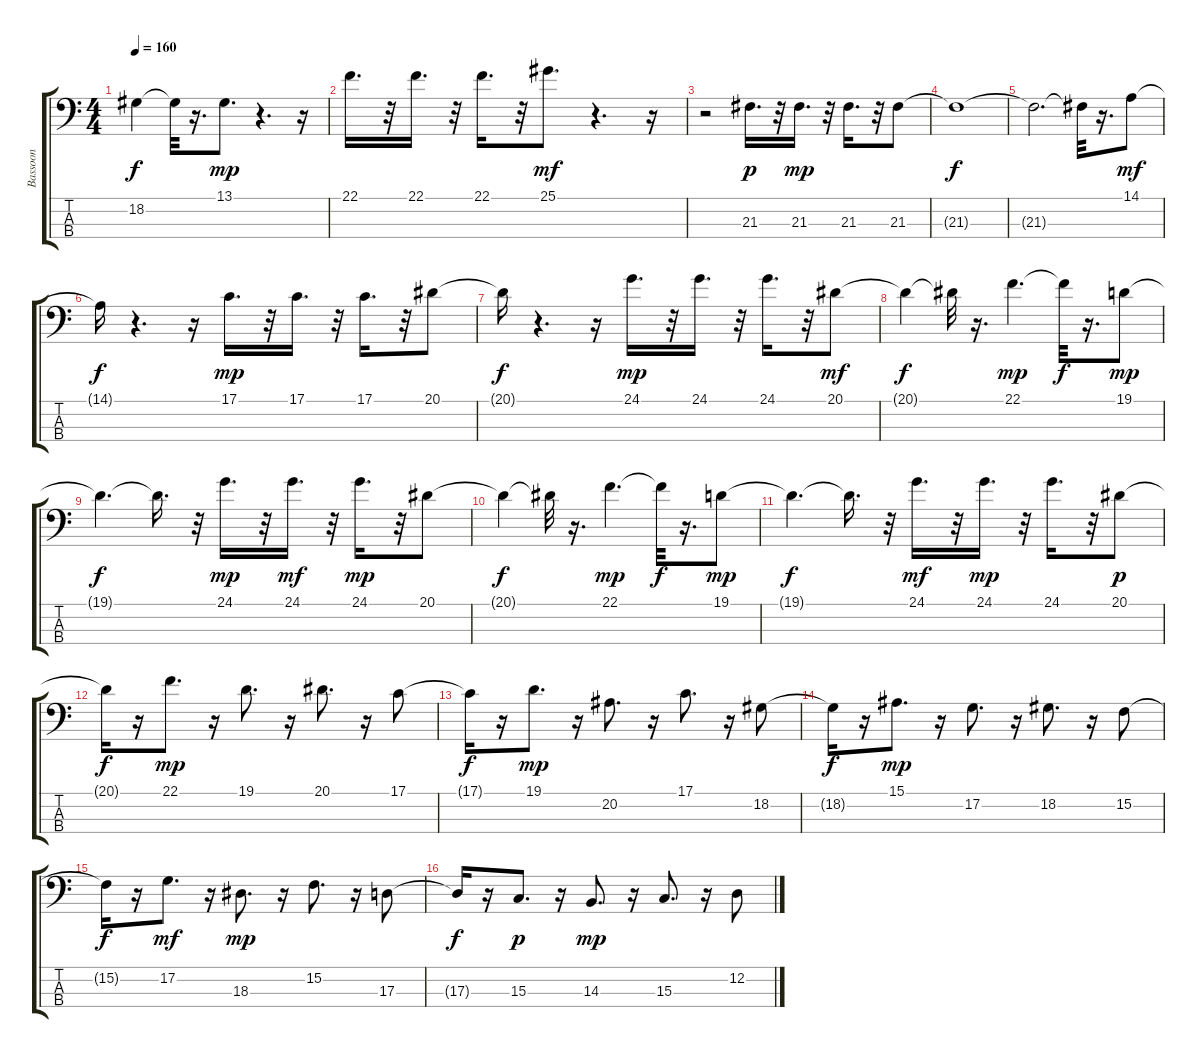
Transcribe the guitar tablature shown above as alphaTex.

\track ("Bassoon" "Bassoon") {instrument bassoon}
\staff {score tabs}
\tuning (G2 D2 A1 E1) {hide}
\ts (4 4)
\tempo 160
\clef f4
\ks c
18.2{t}.4{dy f} 18.2{t}.32 r.16{d} 13.1.8{d dy mp} r.4{d} r.16 |
22.1.16{d} r.32 22.1.16{d} r.32 22.1.16{d} r.32 25.1.8{d dy mf} r.4{d} r.16 |
r.2 21.3.16{d dy p} r.32 21.3.16{d dy mp} r.32 21.3.16{d} r.32 21.3.8 |
21.3{t}.1{dy f} |
21.3{t}.2{d} 21.3{t}.32 r.16{d} 14.1.8{dy mf} |
14.1{t}.16{dy f} r.4{d} r.16 17.1.16{d dy mp} r.32 17.1.16{d} r.32 17.1.16{d} r.32 20.1.8 |
20.1{t}.16{dy f} r.4{d} r.16 24.1.16{d dy mp} r.32 24.1.16{d} r.32 24.1.16{d} r.32 20.1.8{dy mf} |
20.1{t}.4{dy f} 20.1{t}.32 r.16{d} 22.1.4{d dy mp} 22.1{t}.32{dy f} r.16{d} 19.1.8{dy mp} |
19.1{t}.4{d dy f} 19.1{t}.16{d} r.32 24.1.16{d dy mp} r.32 24.1.16{d dy mf} r.32 24.1.16{d dy mp} r.32 20.1.8 |
20.1{t}.4{dy f} 20.1{t}.32 r.16{d} 22.1.4{d dy mp} 22.1{t}.32{dy f} r.16{d} 19.1.8{dy mp} |
19.1{t}.4{d dy f} 19.1{t}.16{d} r.32 24.1.16{d dy mf} r.32 24.1.16{d dy mp} r.32 24.1.16{d} r.32 20.1.8{dy p} |
20.1{t}.16{dy f} r.16 22.1.8{d dy mp} r.16 19.1.8{d} r.16 20.1.8{d} r.16 17.1.8 |
17.1{t}.16{dy f} r.16 19.1.8{d dy mp} r.16 20.2.8{d} r.16 17.1.8{d} r.16 18.2.8 |
18.2{t}.16{dy f} r.16 15.1.8{d dy mp} r.16 17.2.8{d} r.16 18.2.8{d} r.16 15.2.8 |
15.2{t}.16{dy f} r.16 17.2.8{d dy mf} r.16 18.3.8{d dy mp} r.16 15.2.8{d} r.16 17.3.8 |
17.3{t}.16{dy f} r.16 15.3.8{d dy p} r.16 14.3.8{d dy mp} r.16 15.3.8{d} r.16 12.2.8
